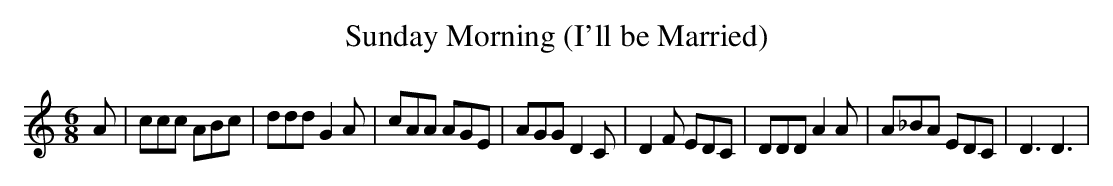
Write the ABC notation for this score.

X:1
T:Sunday Morning (I'll be Married)
M:6/8
L:1/8
K:C
 A| ccc ABc| ddd G2 A| cAA AGE| AGG D2 C| D2 F EDC| DDD A2 A| A_BA EDC|\
 D3 D3|
